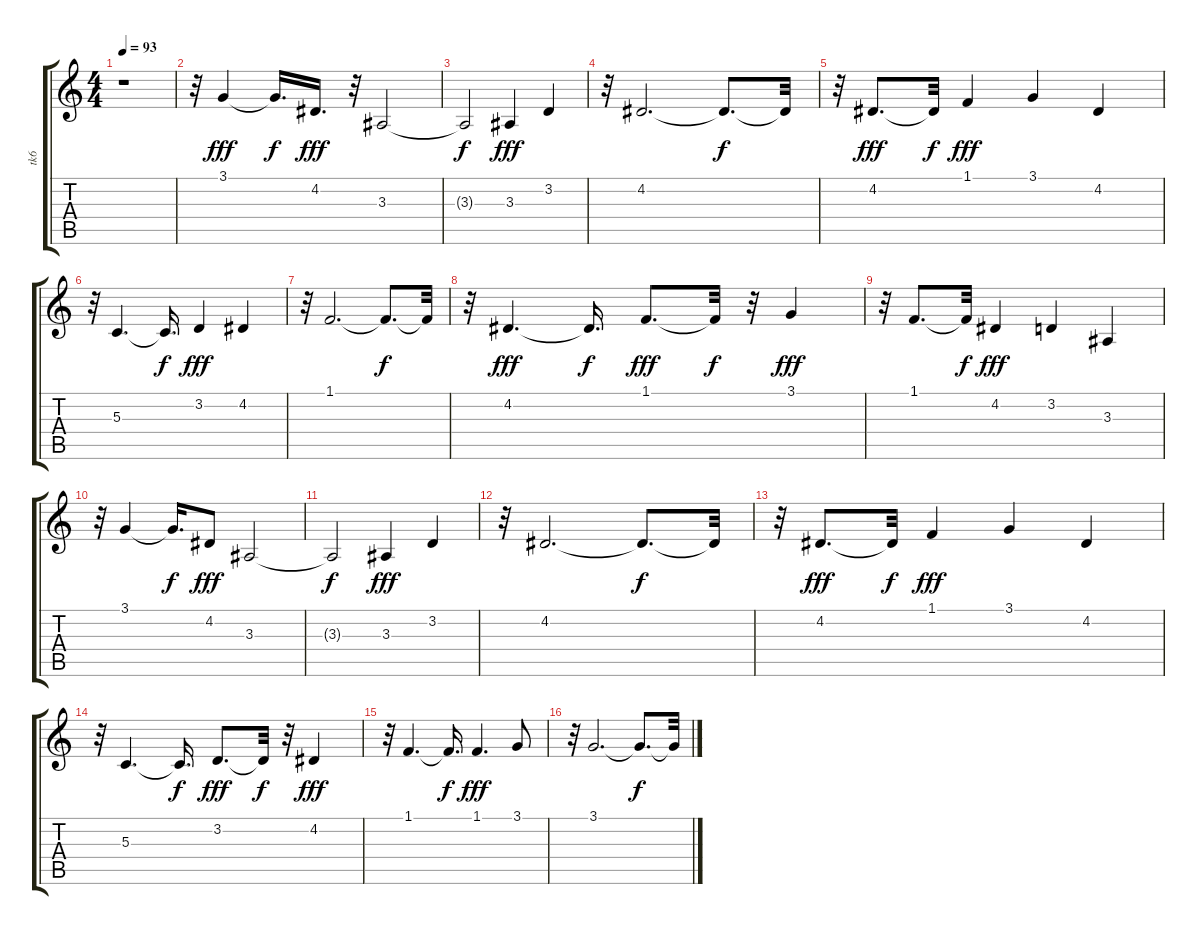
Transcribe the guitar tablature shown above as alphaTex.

\track ("tk6" "tk6") {instrument oboe}
\staff {score tabs}
\tuning (E4 B3 G3 D3 A2 E2) {hide}
\ts (4 4)
\tempo 93
\clef g2
\ks c
r.1{dy f} |
r.32 3.1.4{dy fff} 3.1{t}.16{d dy f} 4.2.16{d dy fff} r.32 3.3.2 |
3.3{t}.2{dy f} 3.3.4{dy fff} 3.2.4 |
r.32 4.2.2{d} 4.2{t}.8{d dy f} 4.2{t}.32 |
r.32 4.2.8{d dy fff} 4.2{t}.32{dy f} 1.1.4{dy fff} 3.1.4 4.2.4 |
r.32 5.3.4{d} 5.3{t}.16{d dy f} 3.2.4{dy fff} 4.2.4 |
r.32 1.1.2{d} 1.1{t}.8{d dy f} 1.1{t}.32 |
r.32 4.2.4{d dy fff} 4.2{t}.16{d dy f} 1.1.8{d dy fff} 1.1{t}.32{dy f} r.32 3.1.4{dy fff} |
r.32 1.1.8{d} 1.1{t}.32{dy f} 4.2.4{dy fff} 3.2.4 3.3.4 |
r.32 3.1.4 3.1{t}.16{d dy f} 4.2.8{dy fff} 3.3.2 |
3.3{t}.2{dy f} 3.3.4{dy fff} 3.2.4 |
r.32 4.2.2{d} 4.2{t}.8{d dy f} 4.2{t}.32 |
r.32 4.2.8{d dy fff} 4.2{t}.32{dy f} 1.1.4{dy fff} 3.1.4 4.2.4 |
r.32 5.3.4{d} 5.3{t}.16{d dy f} 3.2.8{d dy fff} 3.2{t}.32{dy f} r.32 4.2.4{dy fff} |
r.32 1.1.4{d} 1.1{t}.16{d dy f} 1.1.4{d dy fff} 3.1.8 |
r.32 3.1.2{d} 3.1{t}.8{d dy f} 3.1{t}.32
